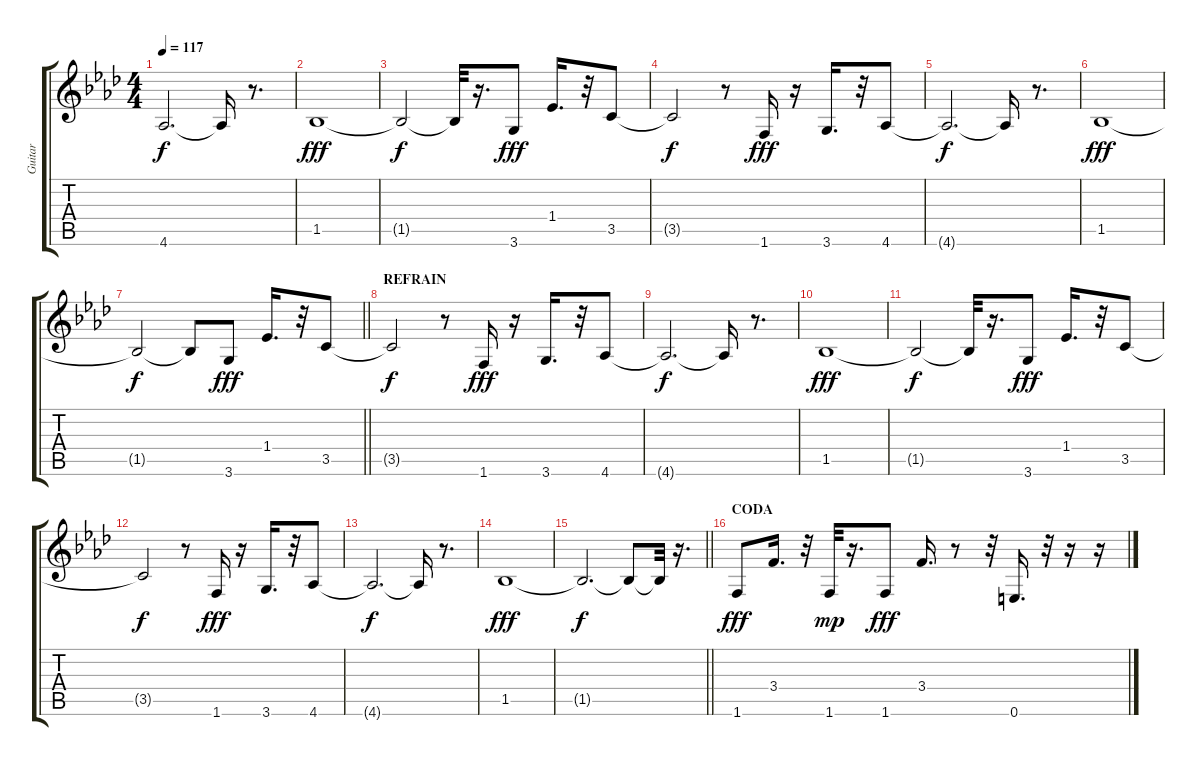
\track ("Guitar" "Guitar") {instrument distortionguitar}
\staff {score tabs}
\tuning (E4 B3 G3 D3 A2 E2) {hide}
\ts (4 4)
\tempo 117
\clef g2
\ks ab
4.6{t}.2{d dy f} 4.6{t}.16 r.8{d} |
1.5.1{dy fff} |
1.5{t}.2{dy f} 1.5{t}.32 r.16{d} 3.6.8{dy fff} 1.4.16{d} r.32 3.5.8 |
3.5{t}.2{dy f} r.8 1.6.16{dy fff} r.16 3.6.16{d} r.32 4.6.8 |
4.6{t}.2{d dy f} 4.6{t}.16 r.8{d} |
1.5.1{dy fff} |
\barLineRight lightlight
1.5{t}.2{dy f} 1.5{t}.8 3.6.8{dy fff} 1.4.16{d} r.32 3.5.8 |
\section ("" "REFRAIN")
3.5{t}.2{dy f} r.8 1.6.16{dy fff} r.16 3.6.16{d} r.32 4.6.8 |
4.6{t}.2{d dy f} 4.6{t}.16 r.8{d} |
1.5.1{dy fff} |
1.5{t}.2{dy f} 1.5{t}.32 r.16{d} 3.6.8{dy fff} 1.4.16{d} r.32 3.5.8 |
3.5{t}.2{dy f} r.8 1.6.16{dy fff} r.16 3.6.16{d} r.32 4.6.8 |
4.6{t}.2{d dy f} 4.6{t}.16 r.8{d} |
1.5.1{dy fff} |
\barLineRight lightlight
1.5{t}.2{d dy f} 1.5{t}.8 1.5{t}.32 r.16{d} |
\section ("" "CODA")
1.6.8{dy fff} 3.4.16{d} r.32 1.6.32{dy mp} r.16{d} 1.6.8{dy fff} 3.4.16{d} r.8 r.32 0.6.16{d} r.32 r.16 r.16
